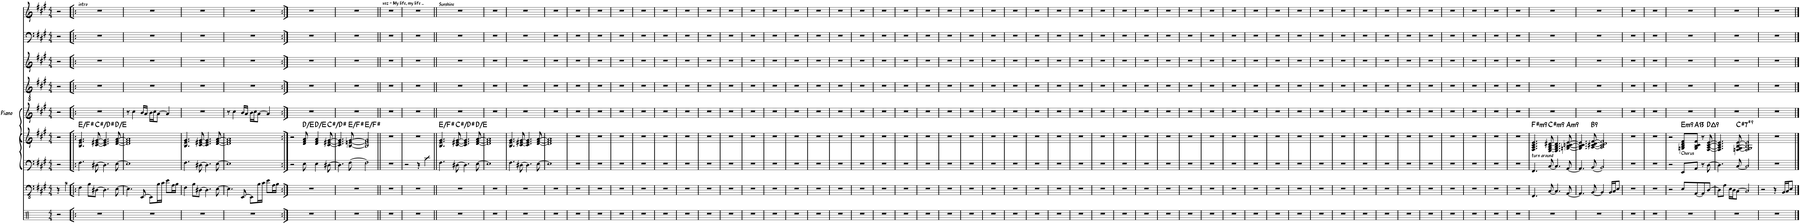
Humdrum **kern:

**kern	**kern	**kern	**kern	**harte	**kern	**kern	**kern	**kern	**kern
*part8	*part7	*part6	*part6	*part6	*part5	*part4	*part3	*part2	*part1
*staff9	*staff8	*staff7	*staff6	*	*staff5	*staff4	*staff3	*staff2	*staff1
*I"Drums	*I"Drum/Bass	*I"Piano	*	*	*I"Piano	*I"Tenor	*I"Trumpet	*I"Bone	*I"Flute
*	*	*I'Pno	*	*	*I'Pno.	*	*I'Tpt	*	*I'Fl
*clefX	*clefFv4	*clefF4	*clefG2	*	*clefG2	*clefGv2	*clefG2	*clefF4	*clefG2
*	*	*	*	*	*	*ITrd8c14	*ITrd1c2	*	*
*k[]	*k[f#c#g#]	*k[f#c#g#]	*k[f#c#g#]	*	*k[f#c#g#]	*k[f#c#g#]	*k[f#c#g#]	*k[f#c#g#]	*k[f#c#g#]
*M4/4	*M4/4	*M4/4	*M4/4	*	*M4/4	*M4/4	*M4/4	*M4/4	*M4/4
=1	=1	=1	=1	=1	=1	=1	=1	=1	=1
2r	4r	2r	2r	.	2r	2r	2r	2r	2r
.	4C#\	.	.	.	.	.	.	.	.
=2!|:	=2!|:	=2!|:	=2!|:	=2!|:	=2!|:	=2!|:	=2!|:	=2!|:	=2!|:
!	!	!	!	!	!	!	!	!	!LO:TX:a:t=intro
1r	4FF#\	4.F#\	4.B/ 4.e/ 4.g#/	E:maj/2	1r	1r	1r	1r	1r
.	8BB\L	.	.	.	.	.	.	.	.
.	[8DD#X\J	[8D#X\	[8c#/ [8e#X/ [8g#/	C#:maj/2	.	.	.	.	.
.	4.DD#\]	4.D#\]	4.c#/] 4.e#/] 4.g#/]	.	.	.	.	.	.
.	[8EE\	[8E\	[8d/ [8f#/ [8a/	D:maj/2	.	.	.	.	.
=3	=3	=3	=3	=3	=3	=3	=3	=3	=3
1r	4.EE\]	1E]	1d] 1f#] 1a]	.	8r	1r	1r	1r	1r
.	.	.	.	.	4cc#\	.	.	.	.
.	[8EEE/	.	.	.	16b/LL	.	.	.	.
.	.	.	.	.	16a/JJ	.	.	.	.
.	8EEE\L]	.	.	.	16b\LL	.	.	.	.
.	.	.	.	.	16cc#\J	.	.	.	.
.	16BB\L	.	.	.	[8a\J	.	.	.	.
.	16C#\JJ	.	.	.	.	.	.	.	.
.	8E\L	.	.	.	4a/]	.	.	.	.
.	16AA\L	.	.	.	.	.	.	.	.
.	16BB\JJ	.	.	.	.	.	.	.	.
=4	=4	=4	=4	=4	=4	=4	=4	=4	=4
1r	4FF#\	4.F#\	4.B/ 4.e/ 4.g#/	.	1r	1r	1r	1r	1r
.	8BB\L	.	.	.	.	.	.	.	.
.	[8DD#X\J	[8D#X\	[8c#/ [8e#X/ [8g#/	.	.	.	.	.	.
.	4.DD#\]	4.D#\]	4.c#/] 4.e#/] 4.g#/]	.	.	.	.	.	.
.	[8EE\	[8E\	[8d/ [8f#/ [8a/	.	.	.	.	.	.
=5	=5	=5	=5	=5	=5	=5	=5	=5	=5
1r	4.EE\]	1E]	1d] 1f#] 1a]	.	8r	1r	1r	1r	1r
.	.	.	.	.	4cc#\	.	.	.	.
.	[8EEE/	.	.	.	16b/LL	.	.	.	.
.	.	.	.	.	16a/JJ	.	.	.	.
.	8EEE\L]	.	.	.	16b\LL	.	.	.	.
.	.	.	.	.	16cc#\J	.	.	.	.
.	16BB\L	.	.	.	[8a\J	.	.	.	.
.	16C#\JJ	.	.	.	.	.	.	.	.
.	8E\L	.	.	.	4a/]	.	.	.	.
.	16AA\L	.	.	.	.	.	.	.	.
.	16BB\JJ	.	.	.	.	.	.	.	.
=6:|!	=6:|!	=6:|!	=6:|!	=6:|!	=6:|!	=6:|!	=6:|!	=6:|!	=6:|!
1r	1r	2r	2r	.	1r	1r	1r	1r	1r
.	.	8E\	8d/ 8f#/ 8a/	D:maj/2	.	.	.	.	.
.	.	4E\	4d/ 4f#/ 4a/	D:maj/2	.	.	.	.	.
.	.	[8D#X\	[8c#/ [8e#X/ [8g#/	C#:maj/2	.	.	.	.	.
=7	=7	=7	=7	=7	=7	=7	=7	=7	=7
1r	1r	4.D#\]	4.c#/] 4.e#/] 4.g#/]	.	1r	1r	1r	1r	1r
.	.	[8F#\	[8B/ [8en/ [8g#/	E:maj/2	.	.	.	.	.
.	.	2F#\]	2B/] 2e/] 2g#/]	E:maj/2	.	.	.	.	.
=8||	=8||	=8||	=8||	=8||	=8||	=8||	=8||	=8||	=8||
!	!	!	!	!	!	!	!	!	!LO:TX:a:t=voz - My life, my life ..
1r	1r	1r	1r	.	1r	1r	1r	1r	1r
=9	=9	=9	=9	=9	=9	=9	=9	=9	=9
1r	1r	2r	1r	.	1r	1r	1r	1r	1r
.	.	4r	.	.	.	.	.	.	.
.	.	4c#\	.	.	.	.	.	.	.
=10||	=10||	=10||	=10||	=10||	=10||	=10||	=10||	=10||	=10||
!	!	!	!	!	!	!	!	!	!LO:TX:a:t=Sunshine
1r	1r	4.F#\	4.B/ 4.e/ 4.g#/	E:maj/2	1r	1r	1r	1r	1r
.	.	[8D#X\	[8c#/ [8e#X/ [8g#/	C#:maj/2	.	.	.	.	.
.	.	4.D#\]	4.c#/] 4.e#/] 4.g#/]	.	.	.	.	.	.
.	.	[8E\	[8d/ [8f#/ [8a/	D:maj/2	.	.	.	.	.
=11	=11	=11	=11	=11	=11	=11	=11	=11	=11
1r	1r	1E]	1d] 1f#] 1a]	.	1r	1r	1r	1r	1r
=12	=12	=12	=12	=12	=12	=12	=12	=12	=12
1r	1r	4.F#\	4.B/ 4.e/ 4.g#/	.	1r	1r	1r	1r	1r
.	.	[8D#X\	[8c#/ [8e#X/ [8g#/	.	.	.	.	.	.
.	.	4.D#\]	4.c#/] 4.e#/] 4.g#/]	.	.	.	.	.	.
.	.	[8E\	[8d/ [8f#/ [8a/	.	.	.	.	.	.
=13	=13	=13	=13	=13	=13	=13	=13	=13	=13
1r	1r	1E]	1d] 1f#] 1a]	.	1r	1r	1r	1r	1r
=14	=14	=14	=14	=14	=14	=14	=14	=14	=14
1r	1r	1r	1r	.	1r	1r	1r	1r	1r
=15	=15	=15	=15	=15	=15	=15	=15	=15	=15
1r	1r	1r	1r	.	1r	1r	1r	1r	1r
=16	=16	=16	=16	=16	=16	=16	=16	=16	=16
1r	1r	1r	1r	.	1r	1r	1r	1r	1r
=17	=17	=17	=17	=17	=17	=17	=17	=17	=17
1r	1r	1r	1r	.	1r	1r	1r	1r	1r
=18	=18	=18	=18	=18	=18	=18	=18	=18	=18
1r	1r	1r	1r	.	1r	1r	1r	1r	1r
=19	=19	=19	=19	=19	=19	=19	=19	=19	=19
1r	1r	1r	1r	.	1r	1r	1r	1r	1r
=20	=20	=20	=20	=20	=20	=20	=20	=20	=20
1r	1r	1r	1r	.	1r	1r	1r	1r	1r
=21	=21	=21	=21	=21	=21	=21	=21	=21	=21
1r	1r	1r	1r	.	1r	1r	1r	1r	1r
=22	=22	=22	=22	=22	=22	=22	=22	=22	=22
1r	1r	1r	1r	.	1r	1r	1r	1r	1r
=23	=23	=23	=23	=23	=23	=23	=23	=23	=23
1r	1r	1r	1r	.	1r	1r	1r	1r	1r
=24	=24	=24	=24	=24	=24	=24	=24	=24	=24
1r	1r	1r	1r	.	1r	1r	1r	1r	1r
=25	=25	=25	=25	=25	=25	=25	=25	=25	=25
1r	1r	1r	1r	.	1r	1r	1r	1r	1r
=26	=26	=26	=26	=26	=26	=26	=26	=26	=26
1r	1r	1r	1r	.	1r	1r	1r	1r	1r
=27	=27	=27	=27	=27	=27	=27	=27	=27	=27
1r	1r	1r	1r	.	1r	1r	1r	1r	1r
=28	=28	=28	=28	=28	=28	=28	=28	=28	=28
1r	1r	1r	1r	.	1r	1r	1r	1r	1r
=29	=29	=29	=29	=29	=29	=29	=29	=29	=29
1r	1r	1r	1r	.	1r	1r	1r	1r	1r
=30	=30	=30	=30	=30	=30	=30	=30	=30	=30
1r	1r	1r	1r	.	1r	1r	1r	1r	1r
=31	=31	=31	=31	=31	=31	=31	=31	=31	=31
1r	1r	1r	1r	.	1r	1r	1r	1r	1r
=32	=32	=32	=32	=32	=32	=32	=32	=32	=32
1r	1r	1r	1r	.	1r	1r	1r	1r	1r
=33	=33	=33	=33	=33	=33	=33	=33	=33	=33
1r	1r	1r	1r	.	1r	1r	1r	1r	1r
=34	=34	=34	=34	=34	=34	=34	=34	=34	=34
1r	1r	1r	1r	.	1r	1r	1r	1r	1r
=35	=35	=35	=35	=35	=35	=35	=35	=35	=35
1r	1r	1r	1r	.	1r	1r	1r	1r	1r
=36	=36	=36	=36	=36	=36	=36	=36	=36	=36
1r	1r	1r	1r	.	1r	1r	1r	1r	1r
=37	=37	=37	=37	=37	=37	=37	=37	=37	=37
1r	1r	1r	1r	.	1r	1r	1r	1r	1r
=38	=38	=38	=38	=38	=38	=38	=38	=38	=38
1r	1r	1r	1r	.	1r	1r	1r	1r	1r
=39	=39	=39	=39	=39	=39	=39	=39	=39	=39
1r	1r	1r	1r	.	1r	1r	1r	1r	1r
=40	=40	=40	=40	=40	=40	=40	=40	=40	=40
1r	1r	1r	1r	.	1r	1r	1r	1r	1r
=41	=41	=41	=41	=41	=41	=41	=41	=41	=41
1r	1r	1r	1r	.	1r	1r	1r	1r	1r
=42	=42	=42	=42	=42	=42	=42	=42	=42	=42
1r	1r	1r	1r	.	1r	1r	1r	1r	1r
=43	=43	=43	=43	=43	=43	=43	=43	=43	=43
1r	1r	1r	1r	.	1r	1r	1r	1r	1r
=44	=44	=44	=44	=44	=44	=44	=44	=44	=44
1r	1r	1r	1r	.	1r	1r	1r	1r	1r
=45	=45	=45	=45	=45	=45	=45	=45	=45	=45
1r	1r	1r	1r	.	1r	1r	1r	1r	1r
=46	=46	=46	=46	=46	=46	=46	=46	=46	=46
1r	1r	1r	1r	.	1r	1r	1r	1r	1r
=47	=47	=47	=47	=47	=47	=47	=47	=47	=47
1r	1r	1r	1r	.	1r	1r	1r	1r	1r
=48	=48	=48	=48	=48	=48	=48	=48	=48	=48
1r	1r	1r	1r	.	1r	1r	1r	1r	1r
=49	=49	=49	=49	=49	=49	=49	=49	=49	=49
1r	1r	1r	1r	.	1r	1r	1r	1r	1r
=50	=50	=50	=50	=50	=50	=50	=50	=50	=50
1r	1r	1r	1r	.	1r	1r	1r	1r	1r
=51	=51	=51	=51	=51	=51	=51	=51	=51	=51
1r	1r	1r	1r	.	1r	1r	1r	1r	1r
=52	=52	=52	=52	=52	=52	=52	=52	=52	=52
1r	1r	1r	1r	.	1r	1r	1r	1r	1r
=53	=53	=53	=53	=53	=53	=53	=53	=53	=53
1r	1r	1r	1r	.	1r	1r	1r	1r	1r
=54	=54	=54	=54	=54	=54	=54	=54	=54	=54
1r	1r	1r	1r	.	1r	1r	1r	1r	1r
=55	=55	=55	=55	=55	=55	=55	=55	=55	=55
1r	1r	1r	1r	.	1r	1r	1r	1r	1r
=56	=56	=56	=56	=56	=56	=56	=56	=56	=56
1r	1r	1r	1r	.	1r	1r	1r	1r	1r
=57	=57	=57	=57	=57	=57	=57	=57	=57	=57
1r	1r	1r	1r	.	1r	1r	1r	1r	1r
=58	=58	=58	=58	=58	=58	=58	=58	=58	=58
!	!	!	!LO:TX:b:t=turn around	!LO:H:kt=m9	!	!	!	!	!
1r	4.FFF#/	4.FF#/	4.F#/ 4.A/ 4.c#/ 4.e/	F#:min9	1r	1r	1r	1r	1r
!	!	!	!	!LO:H:kt=m9	!	!	!	!	!
.	[8CC#/	[8C#/	[8E/ [8G#/ [8B/ [8d#X/	C#:min9	.	.	.	.	.
.	4.CC#/]	4.C#/]	4.E/] 4.G#/] 4.B/] 4.d#/]	.	.	.	.	.	.
!	!	!	!	!LO:H:kt=m9	!	!	!	!	!
.	[8AAA/	[8AA/	[8Gn/ [8B/ [8cn/ [8e/	A:min9	.	.	.	.	.
=59	=59	=59	=59	=59	=59	=59	=59	=59	=59
1r	4.AAA/]	4.AA/]	4.G/] 4.B/] 4.c/] 4.e/]	.	1r	1r	1r	1r	1r
!	!	!	!	!LO:H:kt=9	!	!	!	!	!
.	[8BBB/	[8BB/	[8A/ [8c#X/ [8d/ [8f#/	B:9	.	.	.	.	.
.	4BBB/]	2BB/]	2A/] 2c#/] 2d/] 2f#/]	.	.	.	.	.	.
.	16BBB/LL	.	.	.	.	.	.	.	.
.	16CC#/J	.	.	.	.	.	.	.	.
.	8EE/J	.	.	.	.	.	.	.	.
=60	=60	=60	=60	=60	=60	=60	=60	=60	=60
1r	1r	1r	1r	.	1r	1r	1r	1r	1r
=61	=61	=61	=61	=61	=61	=61	=61	=61	=61
1r	1r	1r	1r	.	1r	1r	1r	1r	1r
=62	=62	=62	=62	=62	=62	=62	=62	=62	=62
1r	2r	2r	2r	.	1r	1r	1r	1r	1r
!	!	!	!LO:TX:b:t=Chorus	!LO:H:kt=m9	!	!	!	!	!
.	8EE/L	8EE/L	8Gn/ 8B/ 8d/ 8f#/L	E:min9	.	.	.	.	.
!	!	!	!	!LO:H:kt=13	!	!	!	!	!
.	[8AAA/	8AA/J	8G/ 8B/ 8c#/ 8f#/J	A:9(11,13)	.	.	.	.	.
.	8AAA/]	8r	8r	.	.	.	.	.	.
!	!	!	!	!LO:H:kt=9	!	!	!	!	!
.	[8DD/J	[8D\	[8F#/ [8A/ [8c#/ [8e/	D:maj9	.	.	.	.	.
=63	=63	=63	=63	=63	=63	=63	=63	=63	=63
1r	8DD\L]	4.D\]	4.F#/] 4.A/] 4.c#/] 4.e/]	.	1r	1r	1r	1r	1r
.	8AA\J	.	.	.	.	.	.	.	.
.	16EE\LL	.	.	.	.	.	.	.	.
.	16DD\J	.	.	.	.	.	.	.	.
!	!	!	!	!LO:H:kt=7	!	!	!	!	!
.	[8CC#\J	[8C#/	[8Fn/ [8G#/ [8B/ [8e/	C#:7(#9)	.	.	.	.	.
.	2CC#/]	2C#/]	2F/] 2G#/] 2B/] 2e/]	.	.	.	.	.	.
=64	=64	=64	=64	=64	=64	=64	=64	=64	=64
1r	2r	1r	1r	.	1r	1r	1r	1r	1r
.	4r	.	.	.	.	.	.	.	.
.	16BBB/LL	.	.	.	.	.	.	.	.
.	16CC#/J	.	.	.	.	.	.	.	.
.	8EE/J	.	.	.	.	.	.	.	.
==	==	==	==	==	==	==	==	==	==
*-	*-	*-	*-	*-	*-	*-	*-	*-	*-
